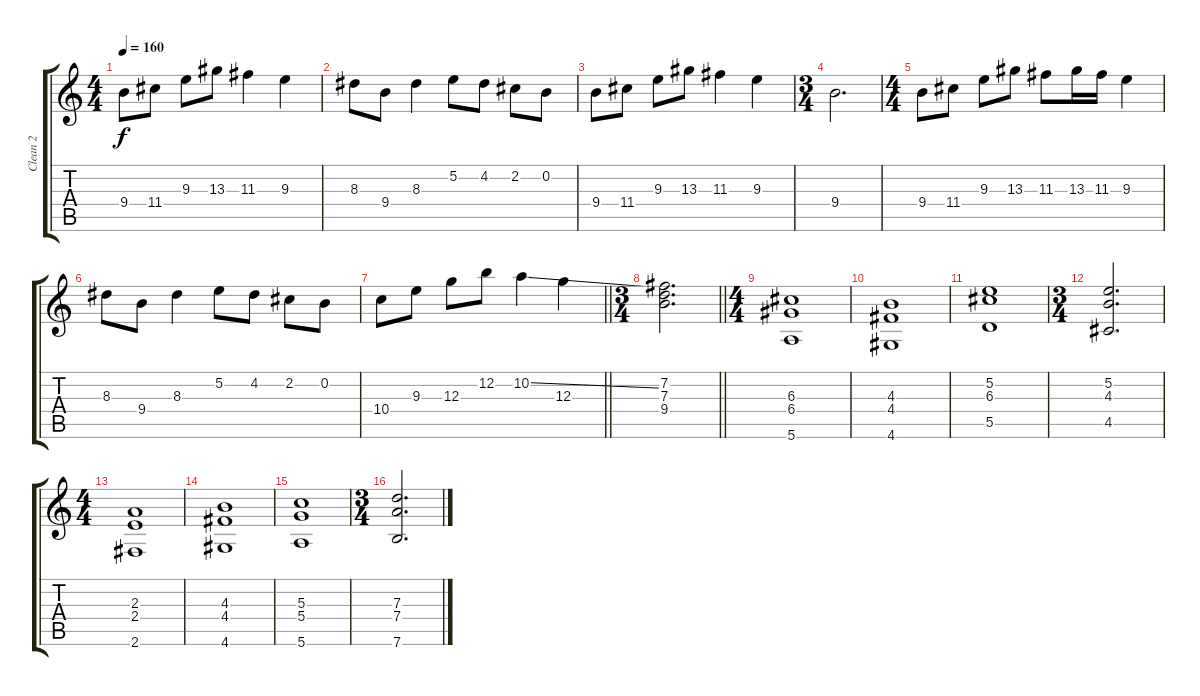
\track ("Clean 2" "Clean 2") {instrument electricguitarclean}
\staff {score tabs}
\tuning (E4 B3 G3 D3 A2 E2) {hide}
\ts (4 4)
\tempo 160
\clef g2
\ks c
9.4.8{dy f} 11.4.8 9.3.8 13.3.8 11.3.4 9.3.4 |
8.3.8 9.4.8 8.3.4 5.2.8 4.2.8 2.2.8 0.2.8 |
9.4.8 11.4.8 9.3.8 13.3.8 11.3.4 9.3.4 |
\ts (3 4)
9.4.2{d} |
\ts (4 4)
9.4.8 11.4.8 9.3.8 13.3.8 11.3.8 13.3.16 11.3.16 9.3.4 |
8.3.8 9.4.8 8.3.4 5.2.8 4.2.8 2.2.8 0.2.8 |
\barLineRight lightlight
10.4.8 9.3.8 12.3.8 12.2.8 10.2{ss}.4 12.3.4 |
\ts (3 4)
\barLineRight lightlight
(7.2 7.3 9.4).2{d} |
\ts (4 4)
(6.3 6.4 5.6).1 |
(4.3 4.4 4.6).1 |
(5.2 6.3 5.5).1 |
\ts (3 4)
(5.2 4.3 4.5).2{d} |
\ts (4 4)
(2.3 2.4 2.6).1 |
(4.3 4.4 4.6).1 |
(5.3 5.4 5.6).1 |
\ts (3 4)
(7.3 7.4 7.6).2{d}
